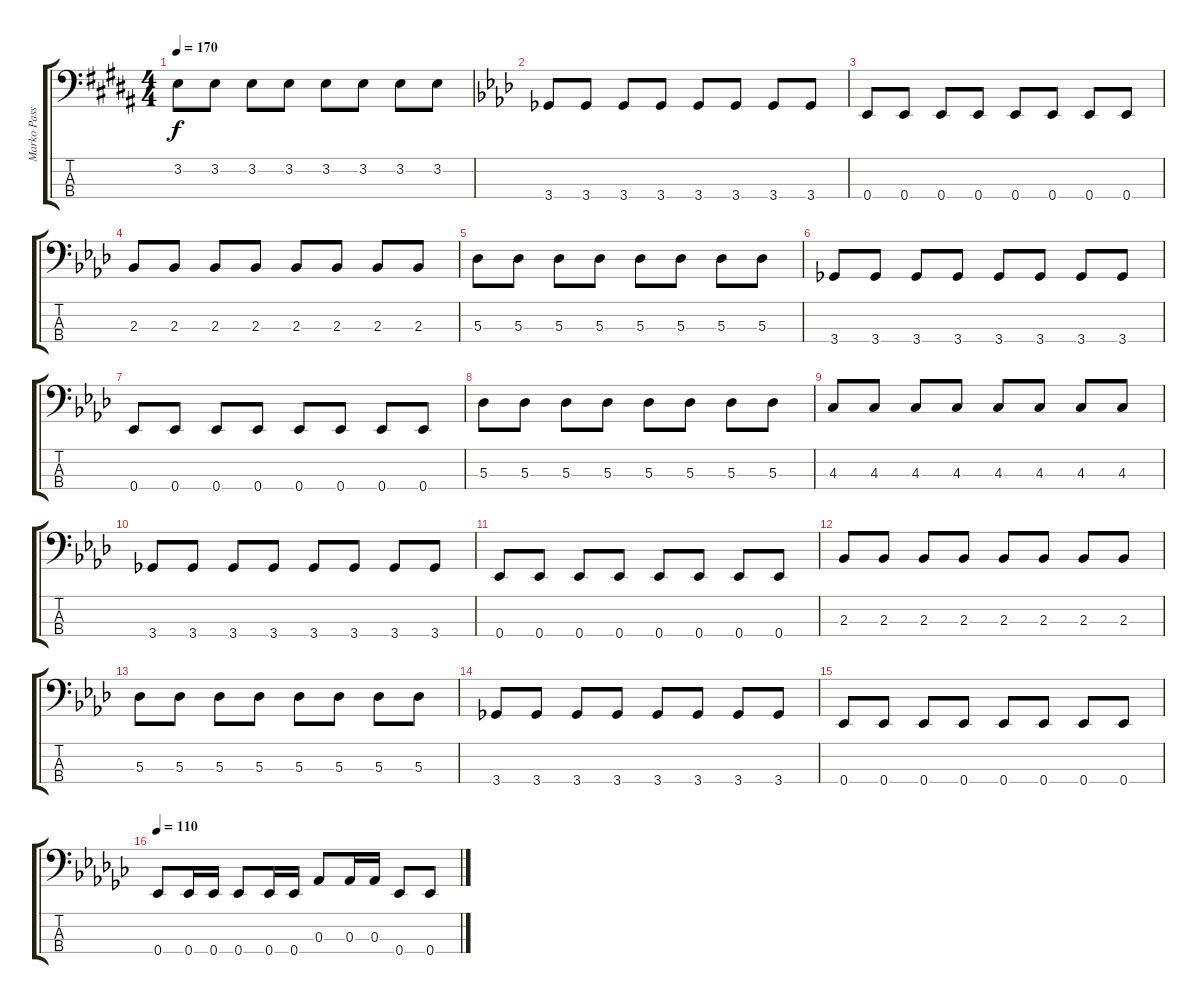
\track ("Marko Passikoski (Bass)" "Marko Pass") {instrument electricbasspick}
\staff {score tabs}
\tuning (Gb2 Db2 Ab1 Eb1) {hide}
\ts (4 4)
\tempo 170
\clef f4
\ks b
3.2.8{dy f} 3.2.8 3.2.8 3.2.8 3.2.8 3.2.8 3.2.8 3.2.8 |
\ks ab
3.4.8 3.4.8 3.4.8 3.4.8 3.4.8 3.4.8 3.4.8 3.4.8 |
0.4.8 0.4.8 0.4.8 0.4.8 0.4.8 0.4.8 0.4.8 0.4.8 |
2.3.8 2.3.8 2.3.8 2.3.8 2.3.8 2.3.8 2.3.8 2.3.8 |
5.3.8 5.3.8 5.3.8 5.3.8 5.3.8 5.3.8 5.3.8 5.3.8 |
3.4.8 3.4.8 3.4.8 3.4.8 3.4.8 3.4.8 3.4.8 3.4.8 |
0.4.8 0.4.8 0.4.8 0.4.8 0.4.8 0.4.8 0.4.8 0.4.8 |
5.3.8 5.3.8 5.3.8 5.3.8 5.3.8 5.3.8 5.3.8 5.3.8 |
4.3.8 4.3.8 4.3.8 4.3.8 4.3.8 4.3.8 4.3.8 4.3.8 |
3.4.8 3.4.8 3.4.8 3.4.8 3.4.8 3.4.8 3.4.8 3.4.8 |
0.4.8 0.4.8 0.4.8 0.4.8 0.4.8 0.4.8 0.4.8 0.4.8 |
2.3.8 2.3.8 2.3.8 2.3.8 2.3.8 2.3.8 2.3.8 2.3.8 |
5.3.8 5.3.8 5.3.8 5.3.8 5.3.8 5.3.8 5.3.8 5.3.8 |
3.4.8 3.4.8 3.4.8 3.4.8 3.4.8 3.4.8 3.4.8 3.4.8 |
0.4.8 0.4.8 0.4.8 0.4.8 0.4.8 0.4.8 0.4.8 0.4.8 |
\tempo 110
\ks gb
0.4.8 0.4.16 0.4.16 0.4.8 0.4.16 0.4.16 0.3.8 0.3.16 0.3.16 0.4.8 0.4.8
